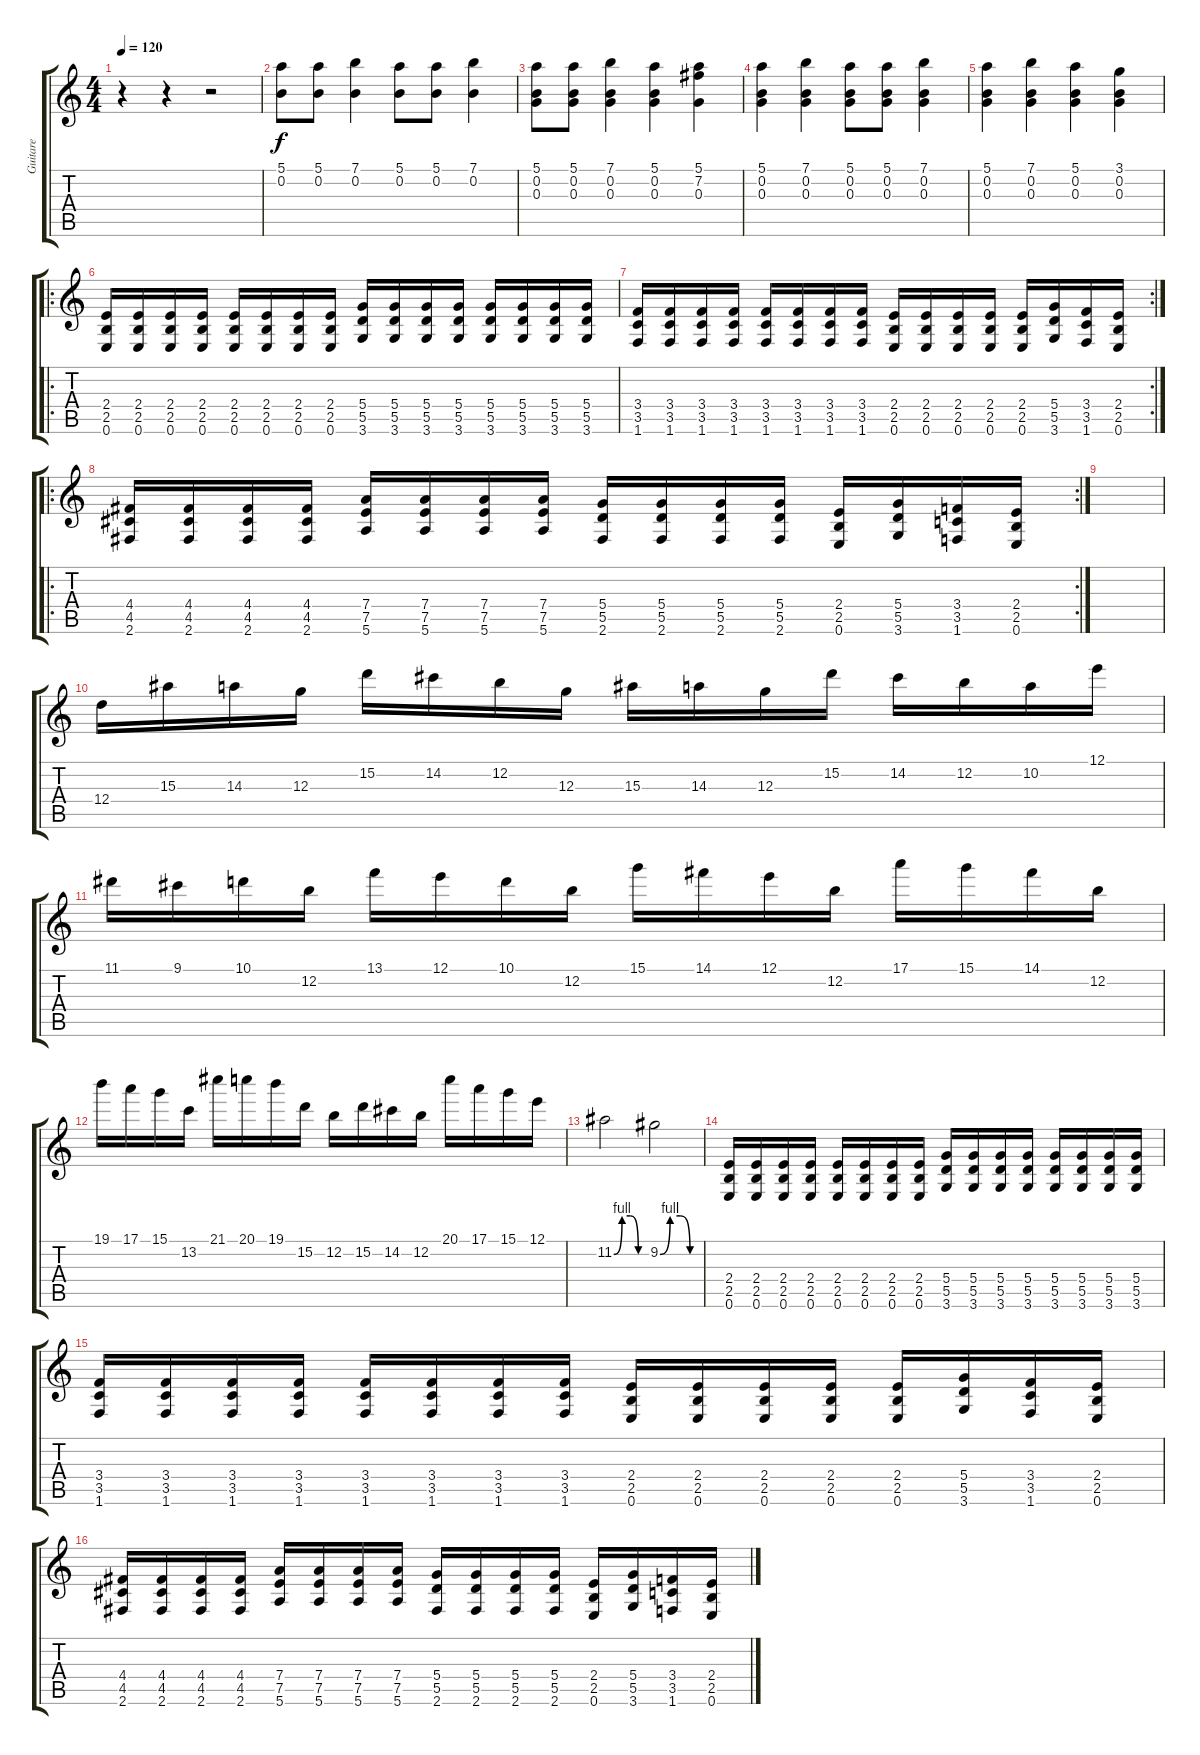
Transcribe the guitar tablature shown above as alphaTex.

\track ("Guitare" "Guitare") {instrument distortionguitar}
\staff {score tabs}
\tuning (E4 B3 G3 D3 A2 E2) {hide}
\ts (4 4)
\tempo 120
\clef g2
\ks c
r.4{dy f} r.4 r.2 |
(5.1 0.2).8 (5.1 0.2).8 (7.1 0.2).4 (5.1 0.2).8 (5.1 0.2).8 (7.1 0.2).4 |
(5.1 0.2 0.3).8 (5.1 0.2 0.3).8 (7.1 0.2 0.3).4 (5.1 0.2 0.3).4 (5.1 7.2 0.3).4 |
(5.1 0.2 0.3).4 (7.1 0.2 0.3).4 (5.1 0.2 0.3).8 (5.1 0.2 0.3).8 (7.1 0.2 0.3).4 |
(5.1 0.2 0.3).4 (7.1 0.2 0.3).4 (5.1 0.2 0.3).4 (3.1 0.2 0.3).4 |
\ro
(2.4 2.5 0.6).16 (2.4 2.5 0.6).16 (2.4 2.5 0.6).16 (2.4 2.5 0.6).16 (2.4 2.5 0.6).16 (2.4 2.5 0.6).16 (2.4 2.5 0.6).16 (2.4 2.5 0.6).16 (5.4 5.5 3.6).16 (5.4 5.5 3.6).16 (5.4 5.5 3.6).16 (5.4 5.5 3.6).16 (5.4 5.5 3.6).16 (5.4 5.5 3.6).16 (5.4 5.5 3.6).16 (5.4 5.5 3.6).16 |
\rc 2
(3.4 3.5 1.6).16 (3.4 3.5 1.6).16 (3.4 3.5 1.6).16 (3.4 3.5 1.6).16 (3.4 3.5 1.6).16 (3.4 3.5 1.6).16 (3.4 3.5 1.6).16 (3.4 3.5 1.6).16 (2.4 2.5 0.6).16 (2.4 2.5 0.6).16 (2.4 2.5 0.6).16 (2.4 2.5 0.6).16 (2.4 2.5 0.6).16 (5.4 5.5 3.6).16 (3.4 3.5 1.6).16 (2.4 2.5 0.6).16 |
\ro
\rc 2
(4.4 4.5 2.6).16 (4.4 4.5 2.6).16 (4.4 4.5 2.6).16 (4.4 4.5 2.6).16 (7.4 7.5 5.6).16 (7.4 7.5 5.6).16 (7.4 7.5 5.6).16 (7.4 7.5 5.6).16 (5.4 5.5 2.6).16 (5.4 5.5 2.6).16 (5.4 5.5 2.6).16 (5.4 5.5 2.6).16 (2.4 2.5 0.6).16 (5.4 5.5 3.6).16 (3.4 3.5 1.6).16 (2.4 2.5 0.6).16 |
|
12.4.16 15.3.16 14.3.16 12.3.16 15.2.16 14.2.16 12.2.16 12.3.16 15.3.16 14.3.16 12.3.16 15.2.16 14.2.16 12.2.16 10.2.16 12.1.16 |
11.1.16 9.1.16 10.1.16 12.2.16 13.1.16 12.1.16 10.1.16 12.2.16 15.1.16 14.1.16 12.1.16 12.2.16 17.1.16 15.1.16 14.1.16 12.2.16 |
19.1.16 17.1.16 15.1.16 13.2.16 21.1.16 20.1.16 19.1.16 15.2.16 12.2.16 15.2.16 14.2.16 12.2.16 20.1.16 17.1.16 15.1.16 12.1.16 |
11.2{be (custom 0 0 15 4 30 4 45 0 60 0)}.2 9.2{be (custom 0 0 15 4 30 4 45 0 60 0)}.2 |
(2.4 2.5 0.6).16 (2.4 2.5 0.6).16 (2.4 2.5 0.6).16 (2.4 2.5 0.6).16 (2.4 2.5 0.6).16 (2.4 2.5 0.6).16 (2.4 2.5 0.6).16 (2.4 2.5 0.6).16 (5.4 5.5 3.6).16 (5.4 5.5 3.6).16 (5.4 5.5 3.6).16 (5.4 5.5 3.6).16 (5.4 5.5 3.6).16 (5.4 5.5 3.6).16 (5.4 5.5 3.6).16 (5.4 5.5 3.6).16 |
(3.4 3.5 1.6).16 (3.4 3.5 1.6).16 (3.4 3.5 1.6).16 (3.4 3.5 1.6).16 (3.4 3.5 1.6).16 (3.4 3.5 1.6).16 (3.4 3.5 1.6).16 (3.4 3.5 1.6).16 (2.4 2.5 0.6).16 (2.4 2.5 0.6).16 (2.4 2.5 0.6).16 (2.4 2.5 0.6).16 (2.4 2.5 0.6).16 (5.4 5.5 3.6).16 (3.4 3.5 1.6).16 (2.4 2.5 0.6).16 |
(4.4 4.5 2.6).16 (4.4 4.5 2.6).16 (4.4 4.5 2.6).16 (4.4 4.5 2.6).16 (7.4 7.5 5.6).16 (7.4 7.5 5.6).16 (7.4 7.5 5.6).16 (7.4 7.5 5.6).16 (5.4 5.5 2.6).16 (5.4 5.5 2.6).16 (5.4 5.5 2.6).16 (5.4 5.5 2.6).16 (2.4 2.5 0.6).16 (5.4 5.5 3.6).16 (3.4 3.5 1.6).16 (2.4 2.5 0.6).16
